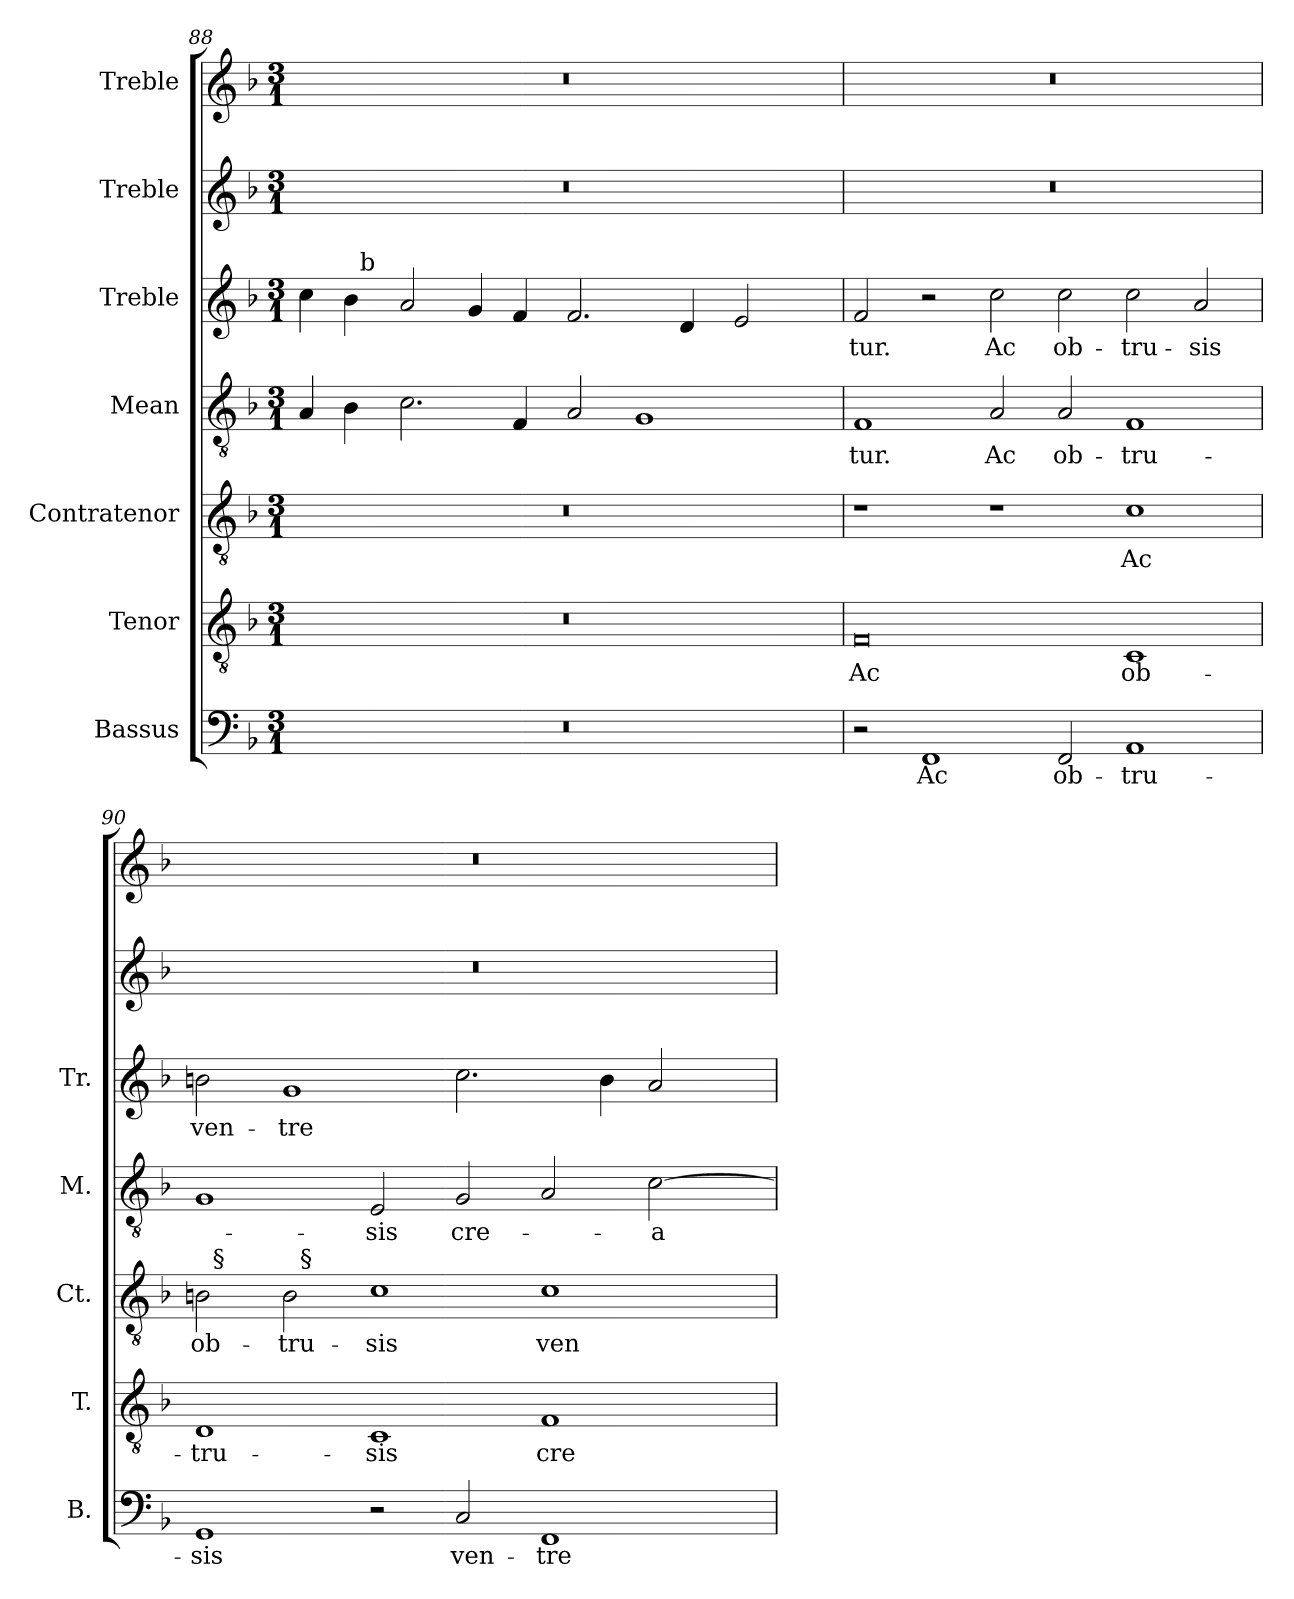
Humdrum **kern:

**kern	**text	**kern	**text	**kern	**text	**kern	**text	**kern	**text	**kern	**kern
*part7	*part7	*part6	*part6	*part5	*part5	*part4	*part4	*part3	*part3	*part2	*part1
*staff7	*staff7	*staff6	*staff6	*staff5	*staff5	*staff4	*staff4	*staff3	*staff3	*staff2	*staff1
*I"Bassus	*	*I"Tenor	*	*I"Contratenor	*	*I"Mean	*	*I"Treble	*	*I"Treble	*I"Treble
*I'B.	*	*I'T.	*	*I'Ct.	*	*I'M.	*	*I'Tr.	*	*	*
!!LO:PB:g=z
*clefF4	*	*clefGv2	*	*clefGv2	*	*clefGv2	*	*clefG2	*	*clefG2	*clefG2
*	*	*ITrd7c12	*	*ITrd7c12	*	*ITrd7c12	*	*	*	*	*
*k[b-]	*	*k[b-]	*	*k[b-]	*	*k[b-]	*	*k[b-]	*	*k[b-]	*k[b-]
*F:	*	*F:	*	*F:	*	*F:	*	*F:	*	*F:	*F:
*M3/1	*	*M3/1	*	*M3/1	*	*M3/1	*	*M3/1	*	*M3/1	*M3/1
=88	=88	=88	=88	=88	=88	=88	=88	=88	=88	=88	=88
!LO:N:vis=1	!	!LO:N:vis=1	!	!LO:N:vis=1	!	!	!	!	!	!LO:N:vis=1	!LO:N:vis=1
*	*	*	*	*	*	*	*	*^	*	*	*
0.r	.	0.r	.	0.r	.	4AAi/	.	4cci\	4ryy	.	0.r	0.r
.	.	.	.	.	.	4BB-i\	.	4b-i\	32ryy	.	.	.
.	.	.	.	.	.	.	.	.	256ryy	.	.	.
!	!	!	!	!	!	!	!	!	!LO:TX:a:t=b	!	!	!
.	.	.	.	.	.	.	.	.	1ryy	.	.	.
.	.	.	.	.	.	2.Ci\	.	2ai/	.	.	.	.
.	.	.	.	.	.	.	.	4gi/	.	.	.	.
.	.	.	.	.	.	4FFi/	.	4fi/	.	.	.	.
.	.	.	.	.	.	.	.	.	1ryy	.	.	.
.	.	.	.	.	.	2AAi/	.	2.fi/	.	.	.	.
.	.	.	.	.	.	1GGi	.	.	.	.	.	.
.	.	.	.	.	.	.	.	4di/	.	.	.	.
.	.	.	.	.	.	.	.	.	2ryy	.	.	.
.	.	.	.	.	.	.	.	2ei/	.	.	.	.
.	.	.	.	.	.	.	.	.	8ryy	.	.	.
.	.	.	.	.	.	.	.	.	16ryy	.	.	.
.	.	.	.	.	.	.	.	.	64..ryy	.	.	.
*	*	*	*	*	*	*	*	*v	*v	*	*	*
=89	=89	=89	=89	=89	=89	=89	=89	=89	=89	=89	=89
*	*	*	*	*	*	*	*	*^	*	*	*
!	!	!	!LO:LY:b:color=#000000	!	!	!	!	!	!	!	!	!
*	*	*	*	*	*	*	*	*v	*v	*	*	*
*	*	*	*	*	*	*	*	*^	*	*	*
!	!	!	!	!	!	!	!LO:LY:b:color=#000000	!	!	!	!	!
*	*	*	*	*	*	*	*	*v	*v	*	*	*
*	*	*	*	*	*	*	*	*^	*	*	*
!	!	!	!	!	!	!	!	!	!	!LO:LY:b:color=#000000	!LO:N:vis=1	!LO:N:vis=1
*	*	*	*	*	*	*	*	*v	*v	*	*	*
2r	.	0FFi	Ac	1r	.	1FFi	-tur.	2fi/	-tur.	0.r	0.r
!	!LO:LY:b:color=#000000	!	!	!	!	!	!	!	!	!	!
1FFi	Ac	.	.	.	.	.	.	2r	.	.	.
!	!	!	!	!	!	!	!LO:LY:b:color=#000000	!	!	!	!
!	!	!	!	!	!	!	!	!	!LO:LY:b:color=#000000	!	!
.	.	.	.	1r	.	2AAi/	Ac	2cci\	Ac	.	.
!	!LO:LY:b:color=#000000	!	!	!	!	!	!	!	!	!	!
!	!	!	!	!	!	!	!LO:LY:b:color=#000000	!	!	!	!
!	!	!	!	!	!	!	!	!	!LO:LY:b:color=#000000	!	!
2FFi/	ob-	.	.	.	.	2AAi/	ob-	2cci\	ob-	.	.
!	!LO:LY:b:color=#000000	!	!	!	!	!	!	!	!	!	!
!	!	!	!LO:LY:b:color=#000000	!	!	!	!	!	!	!	!
!	!	!	!	!	!LO:LY:b:color=#000000	!	!	!	!	!	!
!	!	!	!	!	!	!	!LO:LY:b:color=#000000	!	!	!	!
!	!	!	!	!	!	!	!	!	!LO:LY:b:color=#000000	!	!
1AAi	-tru-	1CCi	ob-	1Ci	Ac	1FFi	-tru-	2cci\	-tru-	.	.
!	!	!	!	!	!	!	!	!	!LO:LY:b:color=#000000	!	!
.	.	.	.	.	.	.	.	2ai/	-sis	.	.
=90	=90	=90	=90	=90	=90	=90	=90	=90	=90	=90	=90
!	!LO:LY:b:color=#000000	!	!	!	!	!	!	!	!	!	!
!	!	!	!LO:LY:b:color=#000000	!	!	!	!	!	!	!	!
!	!	!	!	!	!LO:LY:b:color=#000000	!	!	!	!	!	!
!	!	!	!	!	!	!	!	!	!LO:LY:b:color=#000000	!LO:N:vis=1	!LO:N:vis=1
*	*	*	*	*^	*	*	*	*	*	*	*
*	*	*	*	*	*^	*	*	*	*	*	*	*
1GGi	-sis	1DDi	-tru-	2BBi\	32ryy	2ryy	ob-	1GGi	.	2bni\	ven-	0.r	0.r
.	.	.	.	.	256ryy	.	.	.	.	.	.	.	.
!	!	!	!	!	!LO:TX:a:t=§	!	!	!	!	!	!	!	!
.	.	.	.	.	1ryy	.	.	.	.	.	.	.	.
!	!	!	!	!	!	!	!LO:LY:b:color=#000000	!	!	!	!	!	!
!	!	!	!	!	!	!	!	!	!	!	!LO:LY:b:color=#000000	!	!
.	.	.	.	2BBi\	.	32ryy	-tru-	.	.	1gi	-tre	.	.
.	.	.	.	.	.	256ryy	.	.	.	.	.	.	.
!	!	!	!	!	!	!LO:TX:a:t=§	!	!	!	!	!	!	!
.	.	.	.	.	.	1ryy	.	.	.	.	.	.	.
!	!	!	!LO:LY:b:color=#000000	!	!	!	!	!	!	!	!	!	!
!	!	!	!	!	!	!	!LO:LY:b:color=#000000	!	!	!	!	!	!
!	!	!	!	!	!	!	!	!	!LO:LY:b:color=#000000	!	!	!	!
2r	.	1CCi	-sis	1Ci	.	.	-sis	2EEi/	-sis	.	.	.	.
.	.	.	.	.	1ryy	.	.	.	.	.	.	.	.
!	!LO:LY:b:color=#000000	!	!	!	!	!	!	!	!	!	!	!	!
!	!	!	!	!	!	!	!	!	!LO:LY:b:color=#000000	!	!	!	!
2Ci/	ven-	.	.	.	.	.	.	2GGi/	cre-	2.cci\	.	.	.
.	.	.	.	.	.	1ryy	.	.	.	.	.	.	.
!	!LO:LY:b:color=#000000	!	!	!	!	!	!	!	!	!	!	!	!
!	!	!	!LO:LY:b:color=#000000	!	!	!	!	!	!	!	!	!	!
!	!	!	!	!	!	!	!LO:LY:b:color=#000000	!	!	!	!	!	!
1FFi	-tre	1FFi	cre-	1Ci	.	.	ven-	2AAi/	.	.	.	.	.
.	.	.	.	.	2ryy	.	.	.	.	.	.	.	.
.	.	.	.	.	.	.	.	.	.	4bi\	.	.	.
!	!	!	!	!	!	!	!	!	!LO:LY:b:color=#000000	!	!	!	!
.	.	.	.	.	.	.	.	[>2Ci\	-a-	2ai/	.	.	.
.	.	.	.	.	4ryy	4ryy	.	.	.	.	.	.	.
.	.	.	.	.	8ryy	8ryy	.	.	.	.	.	.	.
.	.	.	.	.	16ryy	16ryy	.	.	.	.	.	.	.
.	.	.	.	.	64..ryy	64..ryy	.	.	.	.	.	.	.
*	*	*	*	*v	*v	*v	*	*	*	*	*	*	*
=	=	=	=	=	=	=	=	=	=	=	=
*-	*-	*-	*-	*-	*-	*-	*-	*-	*-	*-	*-
